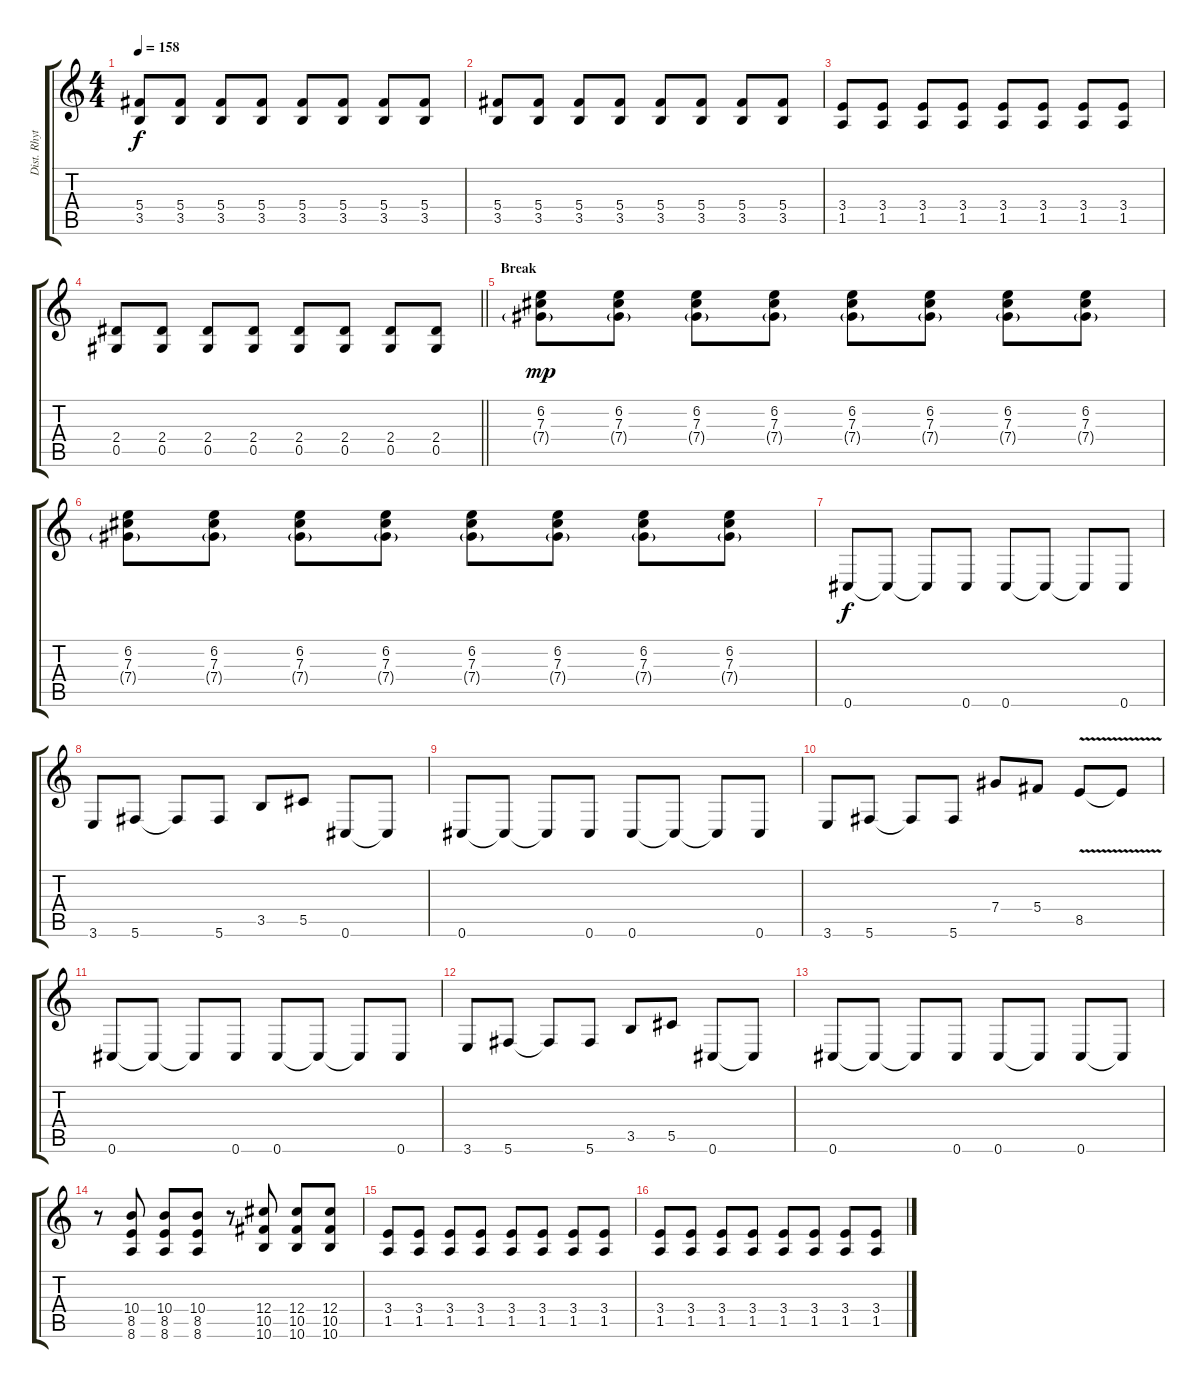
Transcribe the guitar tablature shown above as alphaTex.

\track ("Dist. Rhytm Guitar [R]" "Dist. Rhyt") {instrument distortionguitar}
\staff {score tabs}
\tuning (Eb4 Bb3 Gb3 Db3 Ab2 Db2) {hide}
\ts (4 4)
\tempo 158
\clef g2
\ks c
(5.4 3.5).8{dy f} (5.4 3.5).8 (5.4 3.5).8 (5.4 3.5).8 (5.4 3.5).8 (5.4 3.5).8 (5.4 3.5).8 (5.4 3.5).8 |
(5.4 3.5).8 (5.4 3.5).8 (5.4 3.5).8 (5.4 3.5).8 (5.4 3.5).8 (5.4 3.5).8 (5.4 3.5).8 (5.4 3.5).8 |
(3.4 1.5).8 (3.4 1.5).8 (3.4 1.5).8 (3.4 1.5).8 (3.4 1.5).8 (3.4 1.5).8 (3.4 1.5).8 (3.4 1.5).8 |
\barLineRight lightlight
(2.4 0.5).8 (2.4 0.5).8 (2.4 0.5).8 (2.4 0.5).8 (2.4 0.5).8 (2.4 0.5).8 (2.4 0.5).8 (2.4 0.5).8 |
\section ("" "Break")
(6.2 7.3 7.4{g}).8{dy mp volume 10} (6.2 7.3 7.4{g}).8 (6.2 7.3 7.4{g}).8 (6.2 7.3 7.4{g}).8 (6.2 7.3 7.4{g}).8 (6.2 7.3 7.4{g}).8 (6.2 7.3 7.4{g}).8 (6.2 7.3 7.4{g}).8 |
(6.2 7.3 7.4{g}).8 (6.2 7.3 7.4{g}).8 (6.2 7.3 7.4{g}).8 (6.2 7.3 7.4{g}).8 (6.2 7.3 7.4{g}).8 (6.2 7.3 7.4{g}).8 (6.2 7.3 7.4{g}).8 (6.2 7.3 7.4{g}).8 |
0.6.8{dy f} 0.6{t}.8 0.6{t}.8 0.6.8 0.6.8 0.6{t}.8 0.6{t}.8 0.6.8 |
3.6.8 5.6.8 5.6{t}.8 5.6.8 3.5.8 5.5.8 0.6.8 0.6{t}.8 |
0.6.8 0.6{t}.8 0.6{t}.8 0.6.8 0.6.8 0.6{t}.8 0.6{t}.8 0.6.8 |
3.6.8 5.6.8 5.6{t}.8 5.6.8 7.4.8 5.4.8 8.5{v}.8 8.5{t}.8 |
0.6.8 0.6{t}.8 0.6{t}.8 0.6.8 0.6.8 0.6{t}.8 0.6{t}.8 0.6.8 |
3.6.8 5.6.8 5.6{t}.8 5.6.8 3.5.8 5.5.8 0.6.8 0.6{t}.8 |
0.6.8 0.6{t}.8 0.6{t}.8 0.6.8 0.6.8 0.6{t}.8 0.6.8 0.6{t}.8 |
r.8 (10.4 8.5 8.6).8 (10.4 8.5 8.6).8 (10.4 8.5 8.6).8 r.8 (12.4 10.5 10.6).8 (12.4 10.5 10.6).8 (12.4 10.5 10.6).8 |
(3.4 1.5).8 (3.4 1.5).8 (3.4 1.5).8 (3.4 1.5).8 (3.4 1.5).8 (3.4 1.5).8 (3.4 1.5).8 (3.4 1.5).8 |
(3.4 1.5).8 (3.4 1.5).8 (3.4 1.5).8 (3.4 1.5).8 (3.4 1.5).8 (3.4 1.5).8 (3.4 1.5).8 (3.4 1.5).8
